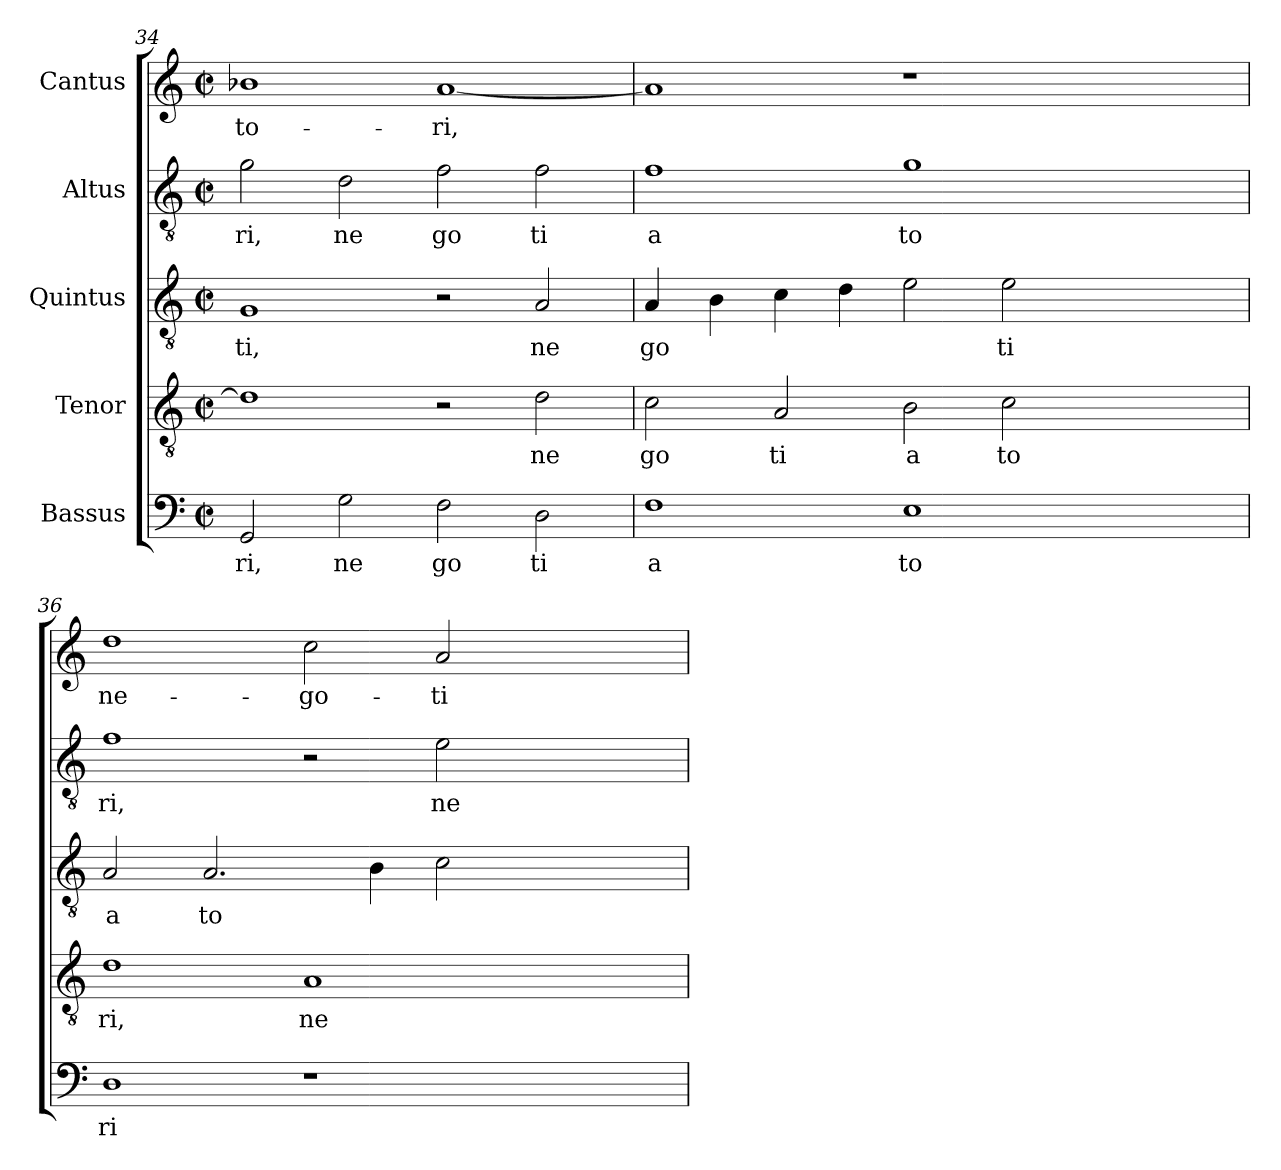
**kern	**text	**kern	**text	**kern	**text	**kern	**text	**kern	**text
*part5	*part5	*part4	*part4	*part3	*part3	*part2	*part2	*part1	*part1
*staff5	*staff5	*staff4	*staff4	*staff3	*staff3	*staff2	*staff2	*staff1	*staff1
*I"Bassus	*	*I"Tenor	*	*I"Quintus	*	*I"Altus	*	*I"Cantus	*
*clefF4	*	*clefGv2	*	*clefGv2	*	*clefGv2	*	*clefG2	*
*	*	*k[]	*	*	*	*	*	*	*
*	*	*C:	*	*	*	*	*	*	*
*M2/2	*	*M2/2	*	*M2/2	*	*M2/2	*	*M2/2	*
*met(c|)	*	*met(c|)	*	*met(c|)	*	*met(c|)	*	*met(c|)	*
=34	=34	=34	=34	=34	=34	=34	=34	=34	=34
!	!LO:LY:b:cj	!	!	!	!LO:LY:b:cj	!	!LO:LY:b:cj	!	!LO:LY:b:cj
2GG/	ri,	1d]	.	1G	ti,	2g\	ri,	1b-	-to-
!	!LO:LY:b:cj	!	!	!	!	!	!LO:LY:b:cj	!	!
2G\	ne	.	.	.	.	2d\	ne	.	.
!	!LO:LY:b:cj	!	!	!	!	!	!LO:LY:b:cj	!	!LO:LY:b:cj
2F\	go	2r	.	2r	.	2f\	go	[<1a	-ri,
!	!LO:LY:b:cj	!	!LO:LY:b:cj	!	!LO:LY:b:cj	!	!LO:LY:b:cj	!	!
2D\	ti	2d\	ne	2A/	ne	2f\	ti	.	.
=35	=35	=35	=35	=35	=35	=35	=35	=35	=35
!	!LO:LY:b:cj	!	!LO:LY:b:cj	!	!LO:LY:b:cj	!	!LO:LY:b:cj	!	!
1F	a	2c\	go	4A/	go	1f	a	1a]	.
.	.	.	.	4B\	.	.	.	.	.
!	!	!	!LO:LY:b:cj	!	!	!	!	!	!
.	.	2A/	ti	4c\	.	.	.	.	.
.	.	.	.	4d\	.	.	.	.	.
!	!LO:LY:b:cj	!	!LO:LY:b:cj	!	!	!	!LO:LY:b:cj	!LO:N:vis=1	!
1E	to	2B\	a	2e\	.	1g	to	0r	.
!	!	!	!LO:LY:b:cj	!	!LO:LY:b:cj	!	!	!	!
.	.	2c\	to	2e\	ti	.	.	.	.
1ryy	.	1ryy	.	1ryy	.	1ryy	.	.	.
=36	=36	=36	=36	=36	=36	=36	=36	=36	=36
!	!LO:LY:b:cj	!	!LO:LY:b:cj	!	!LO:LY:b:cj	!	!LO:LY:b:cj	!	!LO:LY:b:cj
1D	ri	1d	ri,	2A/	a	1f	ri,	1dd	ne-
!	!	!	!	!	!LO:LY:b:cj	!	!	!	!
.	.	.	.	2.A/	to	.	.	.	.
!LO:N:vis=1	!	!	!LO:LY:b:cj	!	!	!	!	!	!LO:LY:b:cj
0r	.	1A	ne	.	.	2r	.	2cc\	-go-
.	.	.	.	4B\	.	.	.	.	.
!	!	!	!	!	!	!	!LO:LY:b:cj	!	!LO:LY:b:cj
.	.	.	.	2c\	.	2e\	ne	2a/	-ti-
.	.	1ryy	.	1ryy	.	1ryy	.	1ryy	.
=	=	=	=	=	=	=	=	=	=
*-	*-	*-	*-	*-	*-	*-	*-	*-	*-
